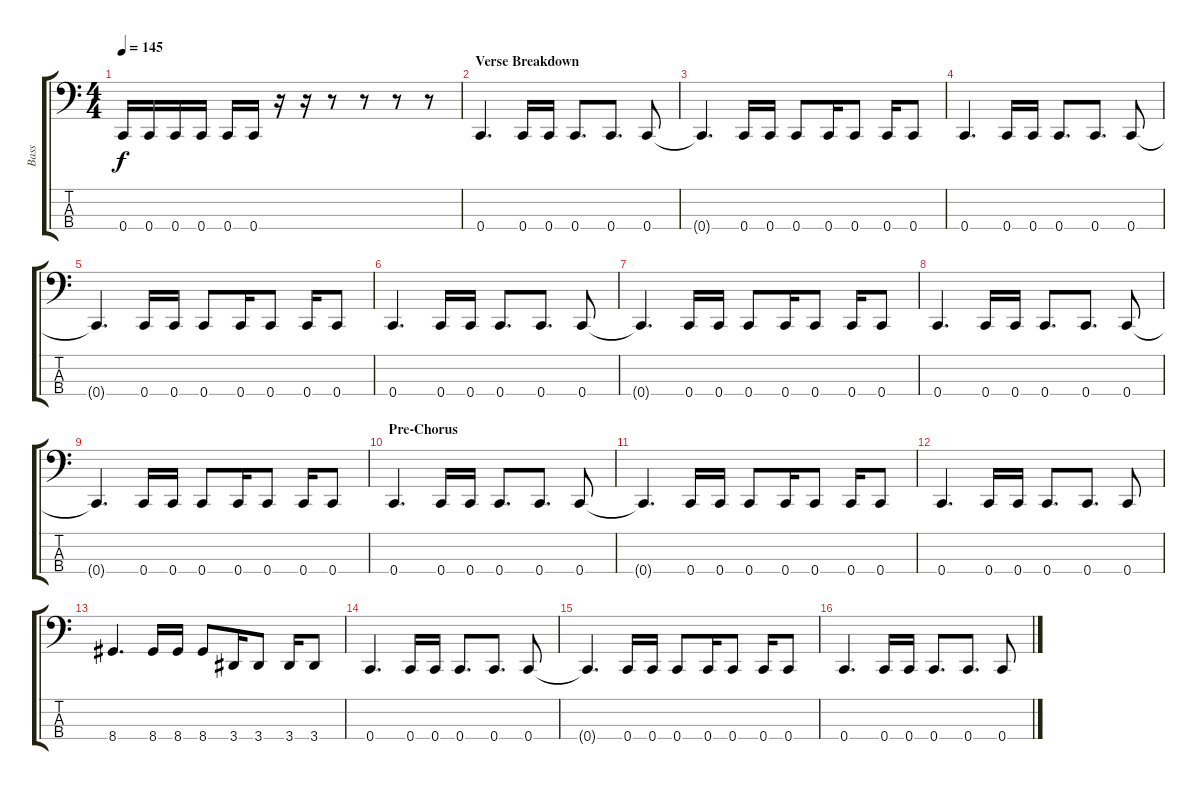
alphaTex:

\track ("Bass" "Bass") {instrument electricbassfinger}
\staff {score tabs}
\tuning (F2 C2 G1 C1) {hide}
\ts (4 4)
\tempo 145
\clef f4
\ks c
0.4.16{dy f} 0.4.16 0.4.16 0.4.16 0.4.16 0.4.16 r.16 r.16 r.8 r.8 r.8 r.8 |
\section ("" "Verse Breakdown")
0.4.4{d} 0.4.16 0.4.16 0.4.8{d} 0.4.8{d} 0.4.8 |
0.4{t}.4{d} 0.4.16 0.4.16 0.4.8 0.4.16 0.4.8 0.4.16 0.4.8 |
0.4.4{d} 0.4.16 0.4.16 0.4.8{d} 0.4.8{d} 0.4.8 |
0.4{t}.4{d} 0.4.16 0.4.16 0.4.8 0.4.16 0.4.8 0.4.16 0.4.8 |
0.4.4{d} 0.4.16 0.4.16 0.4.8{d} 0.4.8{d} 0.4.8 |
0.4{t}.4{d} 0.4.16 0.4.16 0.4.8 0.4.16 0.4.8 0.4.16 0.4.8 |
0.4.4{d} 0.4.16 0.4.16 0.4.8{d} 0.4.8{d} 0.4.8 |
0.4{t}.4{d} 0.4.16 0.4.16 0.4.8 0.4.16 0.4.8 0.4.16 0.4.8 |
\section ("" "Pre-Chorus")
0.4.4{d} 0.4.16 0.4.16 0.4.8{d} 0.4.8{d} 0.4.8 |
0.4{t}.4{d} 0.4.16 0.4.16 0.4.8 0.4.16 0.4.8 0.4.16 0.4.8 |
0.4.4{d} 0.4.16 0.4.16 0.4.8{d} 0.4.8{d} 0.4.8 |
8.4.4{d} 8.4.16 8.4.16 8.4.8 3.4.16 3.4.8 3.4.16 3.4.8 |
0.4.4{d} 0.4.16 0.4.16 0.4.8{d} 0.4.8{d} 0.4.8 |
0.4{t}.4{d} 0.4.16 0.4.16 0.4.8 0.4.16 0.4.8 0.4.16 0.4.8 |
0.4.4{d} 0.4.16 0.4.16 0.4.8{d} 0.4.8{d} 0.4.8
